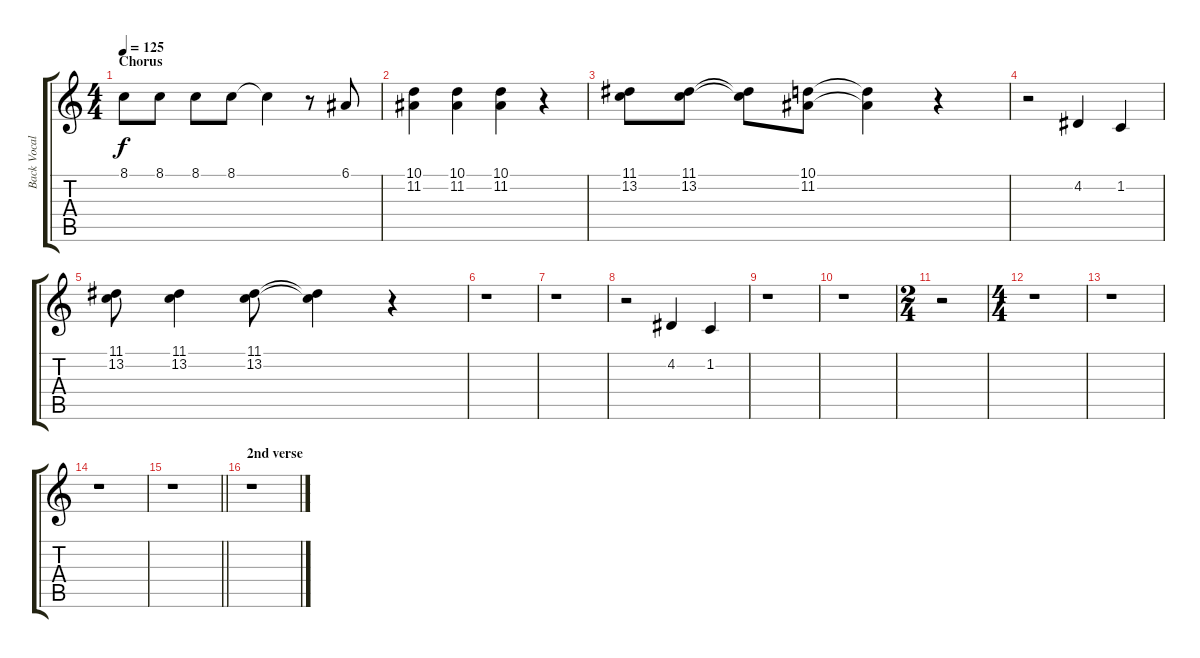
\track ("Back Vocals" "Back Vocal") {instrument baritonesax}
\staff {score tabs}
\tuning (E4 B3 G3 D3 A2 E2) {hide}
\ts (4 4)
\section ("" "Chorus")
\tempo 125
\clef g2
\ks c
8.1.8{dy f} 8.1.8 8.1.8 8.1.8 8.1{t}.4 r.8 6.1.8 |
(10.1 11.2).4 (10.1 11.2).4 (10.1 11.2).4 r.4 |
(11.1 13.2).8 (11.1 13.2).8 (11.1{t} 13.2{t}).8 (10.1 11.2).8 (10.1{t} 11.2{t}).4 r.4 |
r.2 4.2.4 1.2.4 |
(11.1 13.2).8 (11.1 13.2).4 (11.1 13.2).8 (11.1{t} 13.2{t}).4 r.4 |
r.1 |
r.1 |
r.2 4.2.4 1.2.4 |
r.1 |
r.1 |
\ts (2 4)
r.2 |
\ts (4 4)
r.1 |
r.1 |
r.1 |
\barLineRight lightlight
r.1 |
\section ("" "2nd verse")
r.1
